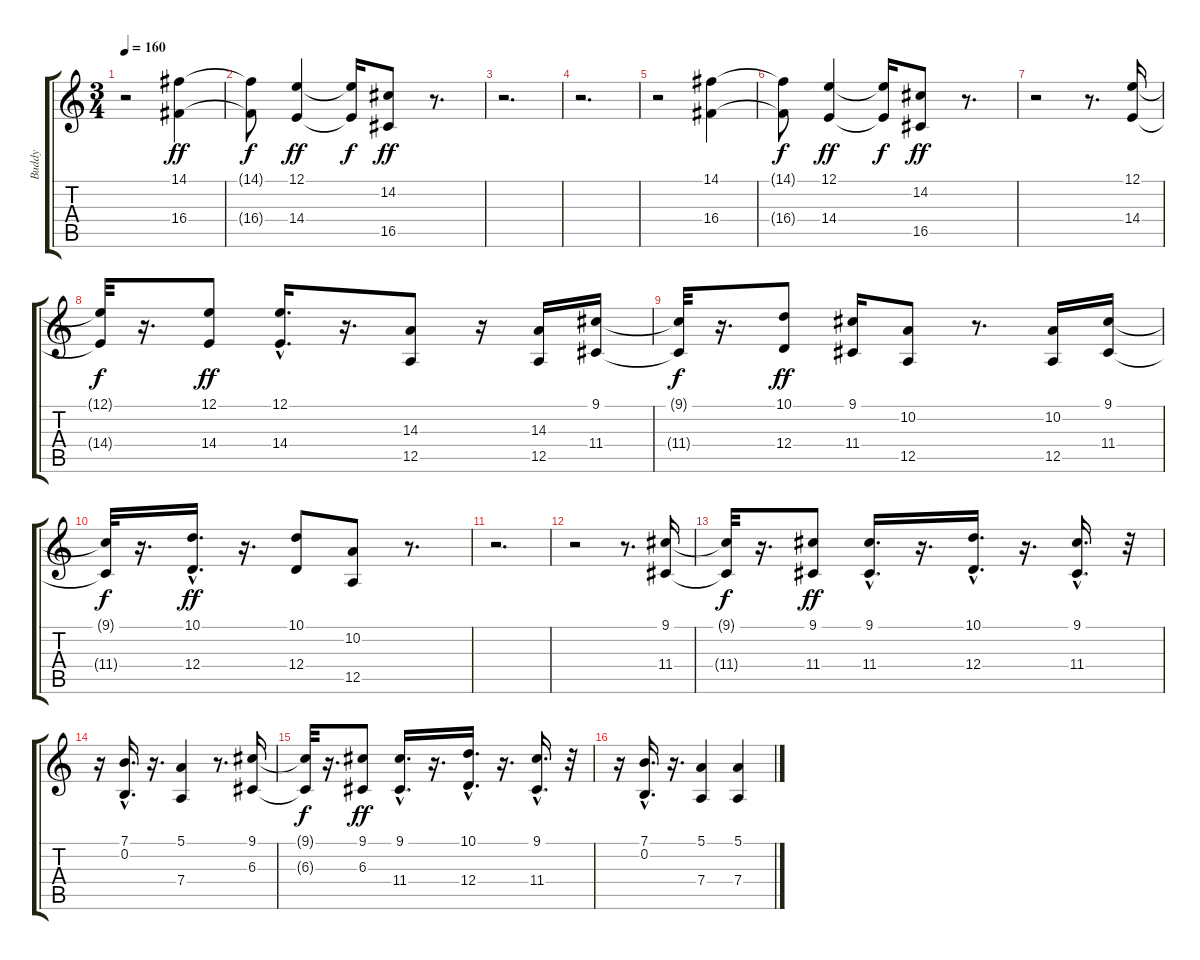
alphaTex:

\track ("Buddy" "Buddy") {instrument trombone}
\staff {score tabs}
\tuning (E4 B3 G3 D3 A2 E2) {hide}
\ts (3 4)
\tempo 160
\clef g2
\ks c
r.2{dy f} (14.1 16.4).4{dy ff} |
(14.1{t} 16.4{t}).8{dy f} (12.1 14.4).4{dy ff} (12.1{t} 14.4{t}).16{dy f} (14.2 16.5).8{dy ff} r.8{d} |
r.2{d} |
r.2{d} |
r.2 (14.1 16.4).4 |
(14.1{t} 16.4{t}).8{dy f} (12.1 14.4).4{dy ff} (12.1{t} 14.4{t}).16{dy f} (14.2 16.5).8{dy ff} r.8{d} |
r.2 r.8{d} (12.1 14.4).16 |
(12.1{t} 14.4{t}).32{dy f} r.16{d} (12.1 14.4).8{dy ff} (12.1{hac} 14.4{hac}).16{d} r.16{d} (14.3 12.5).8 r.16 (14.3 12.5).16 (9.1 11.4).16 |
(9.1{t} 11.4{t}).32{dy f} r.16{d} (10.1 12.4).8{dy ff} (9.1 11.4).16 (10.2 12.5).8 r.8{d} (10.2 12.5).16 (9.1 11.4).16 |
(9.1{t} 11.4{t}).32{dy f} r.16{d} (10.1{hac} 12.4{hac}).16{d dy ff} r.16{d} (10.1 12.4).8 (10.2 12.5).8 r.8{d} |
r.2{d} |
r.2 r.8{d} (9.1 11.4).16 |
(9.1{t} 11.4{t}).32{dy f} r.16{d} (9.1 11.4).8{dy ff} (9.1{hac} 11.4{hac}).16{d} r.16{d} (10.1{hac} 12.4{hac}).16{d} r.16{d} (9.1{hac} 11.4{hac}).16{d} r.32 |
r.16 (7.1{hac} 0.2{hac}).16{d} r.16{d} (5.1 7.4).4 r.8{d} (9.1 6.3).16 |
(9.1{t} 6.3{t}).32{dy f} r.16{d} (9.1 6.3).8{dy ff} (9.1{hac} 11.4{hac}).16{d} r.16{d} (10.1{hac} 12.4{hac}).16{d} r.16{d} (9.1{hac} 11.4{hac}).16{d} r.32 |
r.16 (7.1{hac} 0.2{hac}).16{d} r.16{d} (5.1 7.4).4 (5.1 7.4).4
